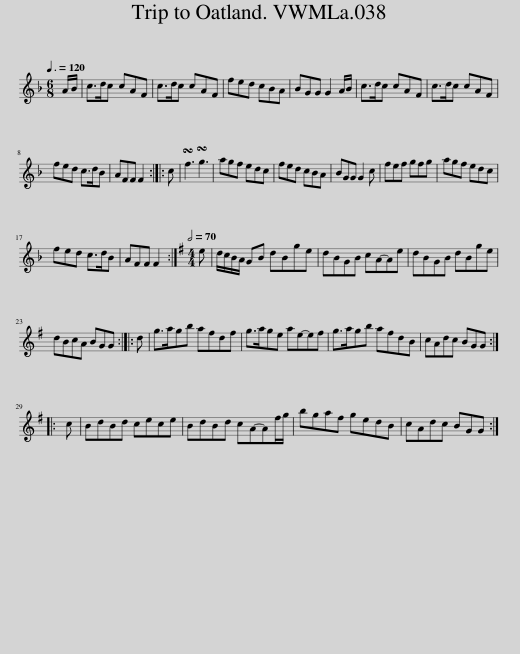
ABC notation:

X:1
L:1/8
Q:3/8=120
M:6/8
I:linebreak $
K:F
V:1 treble
V:1
 A/B/ | c>dc cAF | c>dc cAF | fed cBA | BGG G2 A/B/ | %5
 c>dc cAF | c>dc cAF |$ fed c>dB | AFF F2 :: c | %10
 !turn!f3 !turn!g3 | agf edc | fed cBA | BGG G2 c | fef gfg | %15
 agf edc |$ fed c>dB | AFF F2 :|[K:G][M:4/4][Q:1/2=70] e | d/c/B/A/ GB dBge | %20
 dBGB cA-Ae | dBGB dBge |$ dBcA BGG :: d | g>agb afdf | %25
 g>age ae-ef | g>agb afdB | cAdc BGG ::$ c | BdBd cece | %30
 BdBd cA-Af/g/ | bgaf gedB | cAdc BGG :| %33
